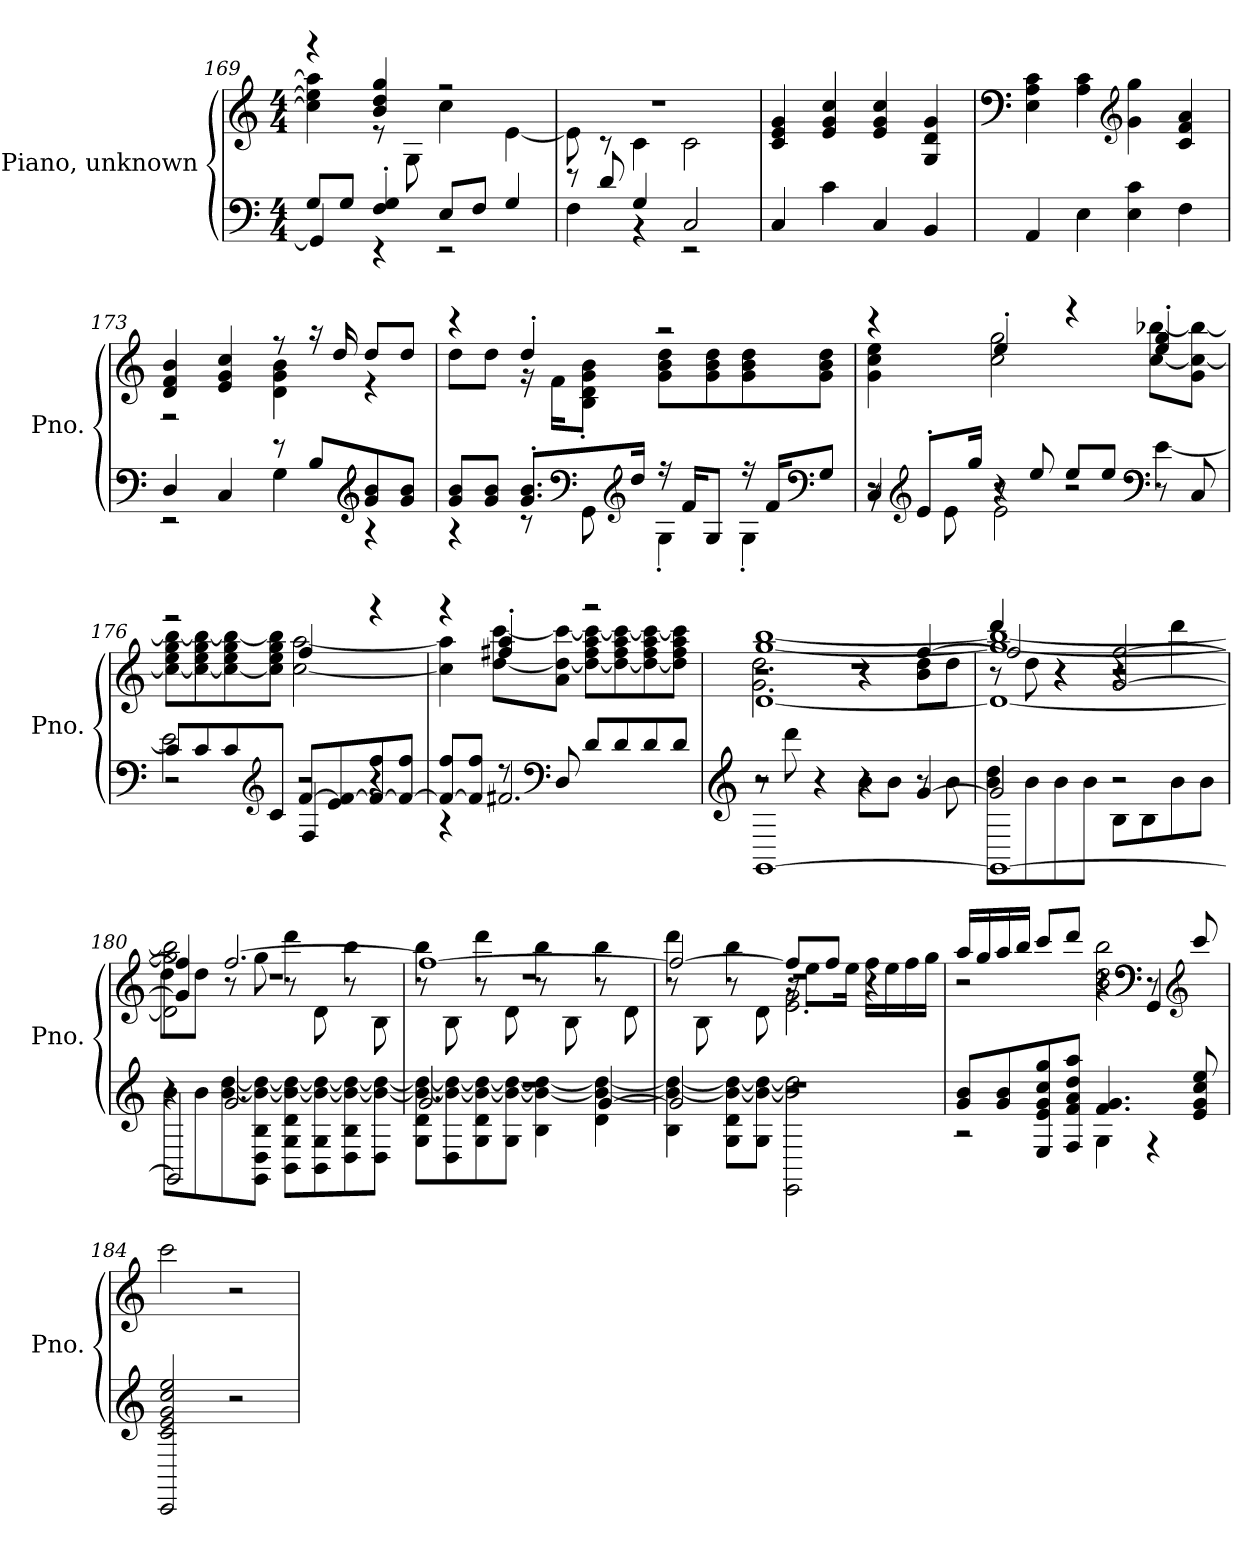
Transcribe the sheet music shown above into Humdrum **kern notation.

**kern	**kern
*part1	*part1
*staff2	*staff1
*I"Piano, unknown	*
*I'Pno.	*
*clefF4	*clefG2
*k[]	*k[]
*M4/4	*M4/4
=169	=169
*^	*^
8G/L	4GG/]	4r	4cc\] 4ee-\] 4aa\]
8G/J	.	.	.
4F/' 4G/'	4r	4b/ 4dd/ 4gg/	8r
.	.	.	8G\
8E/L	2r	2r	4cc\
8F/J	.	.	.
4G/	.	.	[4e\
!!LO:LB:g=z	!!
=170	=170	=170	=170
8r	4F\	1r	8e\]
8d/	.	.	8r
4G/	4r	.	4c\
2C/	2r	.	2c\
*v	*v	*	*
*	*v	*v
=171	=171
4C/	4c/ 4e/ 4g/
4c\	4e/ 4g/ 4cc/
4C/	4e/ 4g/ 4cc/
4BB/	4G/ 4d/ 4g/
=172	=172
*	*clefF4
4AA/	4E\ 4A\ 4c\
4E\	4A\ 4c\
*	*clefG2
4E\ 4c\	4g\ 4gg\
4F\	4c/ 4f/ 4a/
=173	=173
*^	*^
4D/	2r	4d/ 4f/ 4b/	2r
4C/	.	4e/ 4g/ 4cc/	.
8r	4G\	8r	4d\ 4g\ 4b\
8B/L	.	16r	.
.	.	16dd/	.
*clefG2	*	*	*
8g/ 8b/	4r	8dd/L	4r
8g/ 8b/J	.	8dd/J	.
!!LO:LB:g=z	!!
=174	=174	=174	=174
8g/ 8b/L	4r	4r	8dd\L
8g/ 8b/J	.	.	8dd\J
8.g/' 8.b/'L	8r	4dd'/	16r
.	.	.	16f\KL
*clefF4	*	*	*
.	8GG\	.	8B\' 8d\' 8g\' 8b\'J
*clefG2	*	*	*
16dd/Jk	.	.	.
16r	4G'\	2r	8g\ 8b\ 8dd\L
16f/KL	.	.	.
8G/J	.	.	8g\ 8b\ 8dd\
16r	4G'\	.	8g\ 8b\ 8dd\
16f/KL	.	.	.
*clefF4	*	*	*
8G/J	.	.	8g\ 8b\ 8dd\J
=175	=175	=175	=175
*	*^	*	*
16r	8r	4C/	4r	4g\ 4cc\ 4ee\
*clefG2	*	*	*	*
8e'/L	.	.	.	.
.	8e\	.	.	.
16gg/Jk	.	.	.	.
8r	2e\	4r	4ee'/	2cc\ 2gg\
8ee/	.	.	.	.
8ee/L	.	2r	4r	.
8ee/J	.	.	.	.
*clefF4	*	*	*	*
8r	[4e\	.	4ee/' 4gg/'	[8cc\ [8bb-X\L
8C/	.	.	.	8g\ 8cc\_ 8bb-\_J
!!LO:LB:g=z	!!
=176	=176	=176	=176	=176
8c/L	2e\]	2r	2r	8cc\_ 8ee\ 8gg\ 8bb-\_L
8c/	.	.	.	8cc\_ 8ee\ 8gg\ 8bb-\_
8c/	.	.	.	8cc\_ 8ee\ 8gg\ 8bb-\_
*clefG2	*	*	*	*
8c/J	.	.	.	8cc\] 8ee\ 8gg\ 8bb-\]J
[8f/L	2r	4F/	4ff/	[2cc\ [2aa\
8e/ 8f/_	.	.	.	.
8f/_ 8ff/	.	4r	4r	.
8f/_ 8ff/J	.	.	.	.
*	*v	*v	*	*
=177	=177	=177	=177
8f/_ 8ff/L	4r	4r	4cc\] 4aa\]
8f/] 8ff/J	.	.	.
8r	2.f#X/	4ff#X/' 4aa/'	[8dd\ [8ccc\L
*clefF4	*	*	*
8D/	.	.	8a\ 8dd\_ 8ccc\_J
8d/L	.	2r	8dd\_ 8ff#\ 8aa\ 8ccc\_L
8d/	.	.	8dd\_ 8ff#\ 8aa\ 8ccc\_
8d/	.	.	8dd\_ 8ff#\ 8aa\ 8ccc\_
8d/J	.	.	8dd\] 8ff#\ 8aa\ 8ccc\]J
*v	*v	*	*
*	*v	*v
=178	=178
*clefG2	*
*^	*^
*	*^	*	*^
*	*	*	*	*	*^
2r	8r	[1GG	1r	[1d [1gg [1bb	2r	2.g\ 2.dd\
.	8ddd\	.	.	.	.	.
.	4r	.	.	.	.	.
4r	8b\L	.	.	.	4r	.
.	8b\J	.	.	.	.	.
[4g/	8r	.	.	.	[4ff/	8b\ 8dd\L
.	8b\	.	.	.	.	8dd\J
!!LO:PB:g=z	!!	!!	!!
=179	=179	=179	=179	=179	=179	=179
2g/]	8b\ 8dd\L	1GG_	4ddd/	1d_ 1gg_ 1bb_	2ff/]	8r
.	8b\	.	.	.	.	8dd\
.	8b\	.	4r	.	.	4r
.	8b\J	.	.	.	.	.
2r	8B\L	.	2r	.	[2g/ [2ff/	4r
.	8B\	.	.	.	.	.
.	8b\	.	.	.	.	4ddd\
.	8b\J	.	.	.	.	.
=180	=180	=180	=180	=180	=180	=180
4r	8b\L	2GG/]	1r	2d\] 2gg\] 2bb\]	4g/] 4ff/]	8dd\L
.	8b\	.	.	.	.	8dd\J
2.g/	[8b\ [8dd\	.	.	.	[2.ff/	8r
.	8GG\ 8D\ 8B\ 8b\_ 8dd\_J	.	.	.	.	8gg\
.	8BB\ 8G\ 8d\ 8b\_ 8dd\_L	2r	.	4ddd\	.	8r
.	8BB\ 8G\ 8b\_ 8dd\_	.	.	.	.	8d\
.	8D\ 8B\ 8b\_ 8dd\_	.	.	4bb\	.	8r
.	8D\ 8b\_ 8dd\_J	.	.	.	.	8B\
=181	=181	=181	=181	=181	=181	=181
1r	8G\ 8d\ 8b\_ 8dd\_L	2.g/	1r	4bb\	1ff_	8r
.	8D\ 8b\_ 8dd\_	.	.	.	.	8B\
.	8G\ 8d\ 8b\_ 8dd\_	.	.	4ddd\	.	8r
.	8G\ 8b\_ 8dd\_J	.	.	.	.	8d\
.	4B\ 4b\_ 4dd\_	.	.	4bb\	.	8r
.	.	.	.	.	.	8B\
.	4d\ 4b\_ 4dd\_	[4g/	.	4bb\	.	8r
.	.	.	.	.	.	8d\
!!LO:LB:g=z	!!	!!	!!
=182	=182	=182	=182	=182	=182	=182
1r	4B\ 4b\_ 4dd\_	2g/]	1r	4ddd\	2ff/_	8r
.	.	.	.	.	.	8B\
.	8G\ 8d\ 8b\_ 8dd\_L	.	.	4bb\	.	8r
.	8G\ 8b\_ 8dd\_J	.	.	.	.	8d\
.	2EE\ 2b\] 2dd\]	2r	.	2e\ 2g\	8ff/L]	16r
.	.	.	.	.	.	8ee'\L
.	.	.	.	.	8ff/J	.
.	.	.	.	.	.	16ee\Jk
.	.	.	.	.	4r	16ff\LL
.	.	.	.	.	.	16ee\
.	.	.	.	.	.	16ff\
.	.	.	.	.	.	16gg\JJ
*	*v	*v	*	*	*	*
*	*	*	*	*v	*v
=183	=183	=183	=183	=183
8g/ 8b/L	2r	16aa/LL	2r	2r
.	.	16gg/	.	.
8g/ 8b/	.	16aa/	.	.
.	.	16bb/JJ	.	.
8E/ 8e/ 8g/ 8cc/ 8gg/	.	8ccc/L	.	.
8F/ 8f/ 8a/ 8dd/ 8aa/J	.	8ddd/J	.	.
4.f/ 4.g/	4G\	4r	2b\ 2dd\ 2bb\	4r
*	*	*clefF4	*	*
.	4r	8r	.	4GG/
*	*	*clefG2	*	*
8e/ 8g/ 8cc/ 8ee/	.	8ccc/	.	.
*v	*v	*	*	*
*	*v	*v	*v
=184	=184
2CC/ 2c/ 2e/ 2g/ 2cc/ 2ee/	2ccc\
2r	2r
=	=
*-	*-
